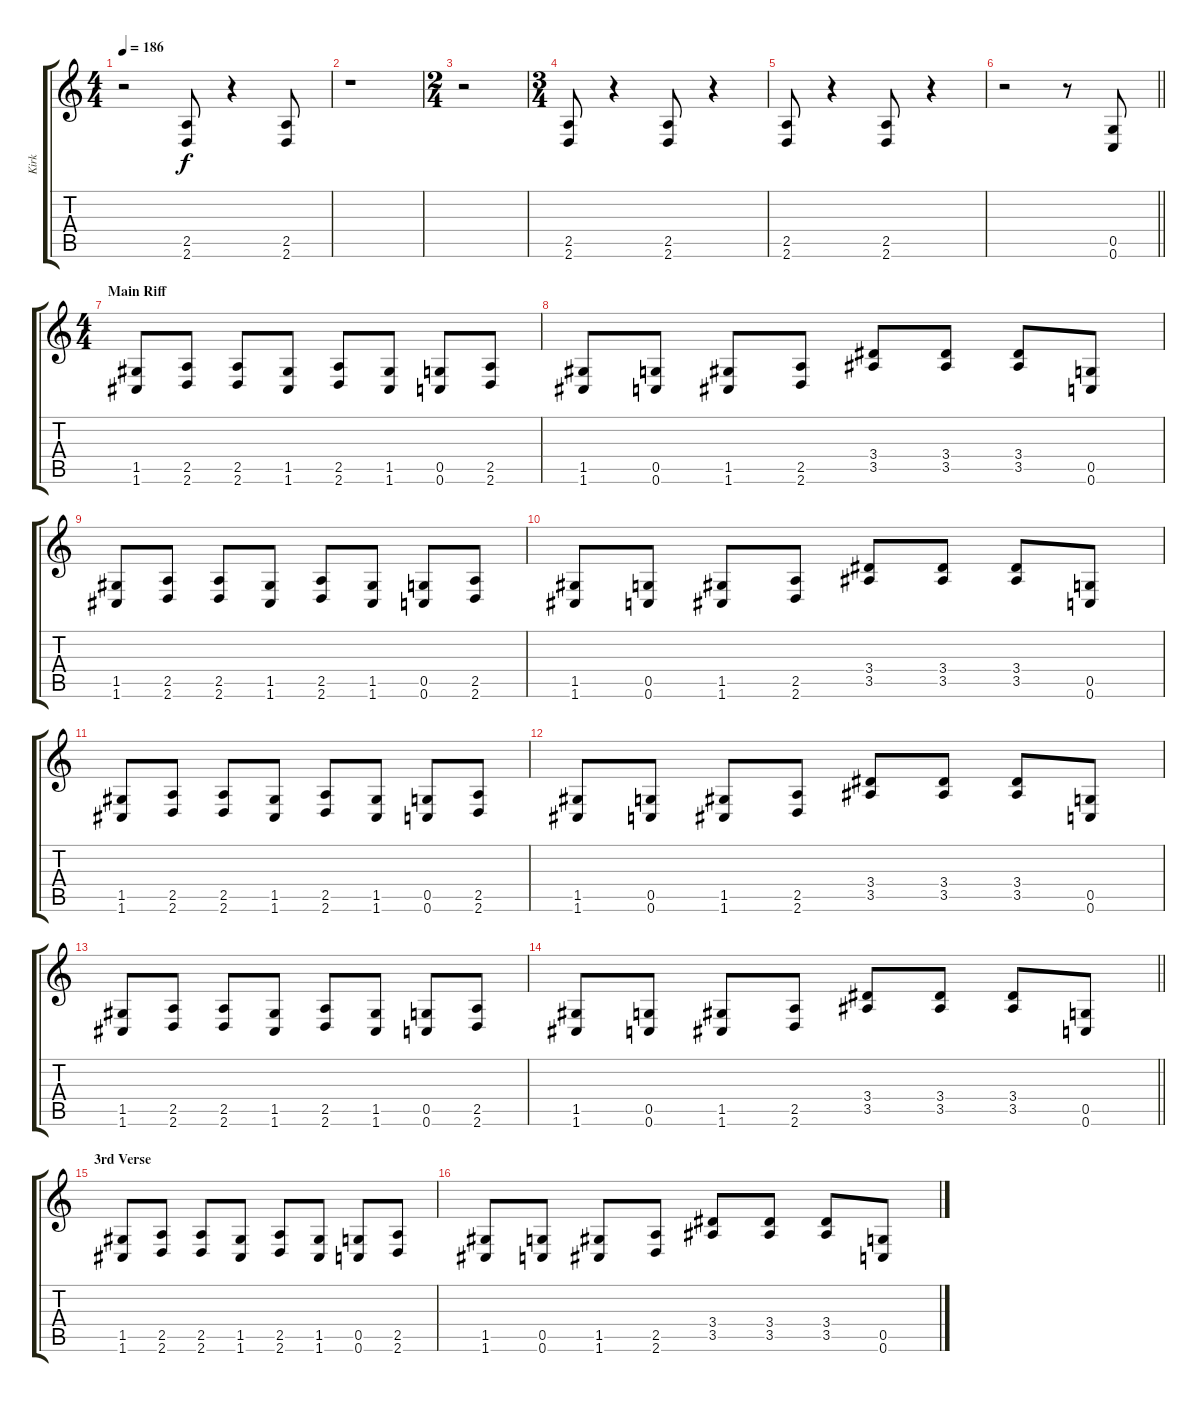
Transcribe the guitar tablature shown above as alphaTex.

\track ("Kirk" "Kirk") {instrument distortionguitar}
\staff {score tabs}
\tuning (D4 A3 F3 C3 G2 C2) {hide}
\ts (4 4)
\tempo 186
\clef g2
\ks c
r.2{dy f} (2.5 2.6).8 r.4 (2.5 2.6).8 |
r.1 |
\ts (2 4)
r.2 |
\ts (3 4)
(2.5 2.6).8 r.4 (2.5 2.6).8 r.4 |
(2.5 2.6).8 r.4 (2.5 2.6).8 r.4 |
\barLineRight lightlight
r.2 r.8 (0.5 0.6).8 |
\ts (4 4)
\section ("" "Main Riff")
(1.5 1.6).8 (2.5 2.6).8 (2.5 2.6).8 (1.5 1.6).8 (2.5 2.6).8 (1.5 1.6).8 (0.5 0.6).8 (2.5 2.6).8 |
(1.5 1.6).8 (0.5 0.6).8 (1.5 1.6).8 (2.5 2.6).8 (3.4 3.5).8 (3.4 3.5).8 (3.4 3.5).8 (0.5 0.6).8 |
(1.5 1.6).8 (2.5 2.6).8 (2.5 2.6).8 (1.5 1.6).8 (2.5 2.6).8 (1.5 1.6).8 (0.5 0.6).8 (2.5 2.6).8 |
(1.5 1.6).8 (0.5 0.6).8 (1.5 1.6).8 (2.5 2.6).8 (3.4 3.5).8 (3.4 3.5).8 (3.4 3.5).8 (0.5 0.6).8 |
(1.5 1.6).8 (2.5 2.6).8 (2.5 2.6).8 (1.5 1.6).8 (2.5 2.6).8 (1.5 1.6).8 (0.5 0.6).8 (2.5 2.6).8 |
(1.5 1.6).8 (0.5 0.6).8 (1.5 1.6).8 (2.5 2.6).8 (3.4 3.5).8 (3.4 3.5).8 (3.4 3.5).8 (0.5 0.6).8 |
(1.5 1.6).8 (2.5 2.6).8 (2.5 2.6).8 (1.5 1.6).8 (2.5 2.6).8 (1.5 1.6).8 (0.5 0.6).8 (2.5 2.6).8 |
\barLineRight lightlight
(1.5 1.6).8 (0.5 0.6).8 (1.5 1.6).8 (2.5 2.6).8 (3.4 3.5).8 (3.4 3.5).8 (3.4 3.5).8 (0.5 0.6).8 |
\section ("" "3rd Verse")
(1.5 1.6).8 (2.5 2.6).8 (2.5 2.6).8 (1.5 1.6).8 (2.5 2.6).8 (1.5 1.6).8 (0.5 0.6).8 (2.5 2.6).8 |
(1.5 1.6).8 (0.5 0.6).8 (1.5 1.6).8 (2.5 2.6).8 (3.4 3.5).8 (3.4 3.5).8 (3.4 3.5).8 (0.5 0.6).8
